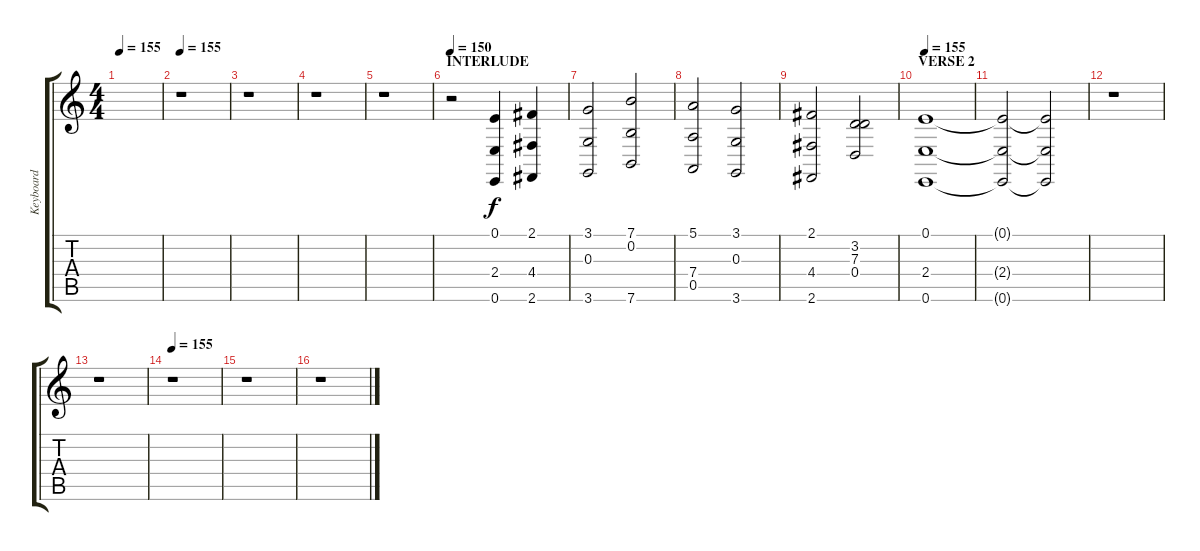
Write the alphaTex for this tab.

\track ("Keyboard" "Keyboard") {instrument pad4choir}
\staff {score tabs}
\tuning (E4 B3 G3 D3 A2 E2) {hide}
\ts (4 4)
\tempo 155
\clef g2
\ks c
|
\tempo 155
r.1 |
r.1 |
r.1 |
r.1 |
\section ("" "INTERLUDE")
\tempo 150
r.2 (0.1 2.4 0.6).4 (2.1 4.4 2.6).4 |
(3.1 0.3 3.6).2 (7.1 0.2 7.6).2 |
(5.1 7.4 0.5).2 (3.1 0.3 3.6).2 |
(2.1 4.4 2.6).2 (3.2 7.3 0.4).2 |
\section ("" "VERSE 2")
\tempo 155
(0.1 2.4 0.6).1 |
(0.1{t} 2.4{t} 0.6{t}).2{volume 8} (0.1{t} 2.4{t} 0.6{t}).2{volume 5} |
r.1 |
r.1 |
\tempo 155
r.1 |
r.1 |
r.1
